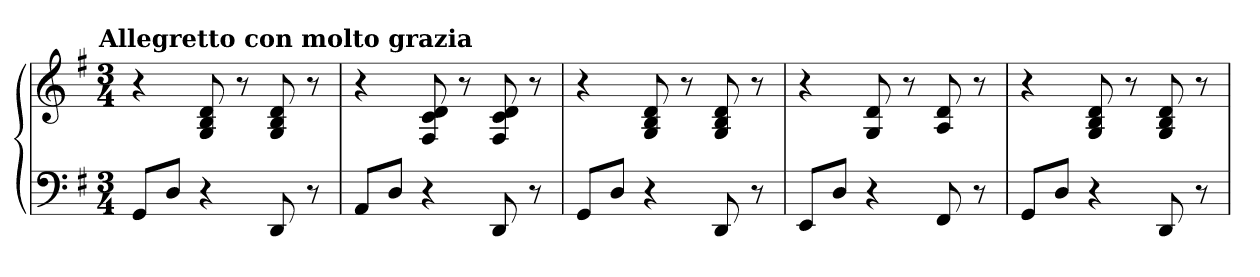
**kern	**kern
*part1	*part1
*staff2	*staff1
*clefF4	*clefG2
*k[f#]	*k[f#]
!!LO:TX:omd:t=Allegretto con molto grazia
*M3/4	*M3/4
*MM120	*MM120
=1	=1
8GG/L	4r
8D/J	.
4r	8G/ 8B/ 8d/
.	8r
8DD/	8G/ 8B/ 8d/
8r	8r
=2	=2
8AA/L	4r
8D/J	.
4r	8F#/ 8c/ 8d/
.	8r
8DD/	8F#/ 8c/ 8d/
8r	8r
=3	=3
8GG/L	4r
8D/J	.
4r	8G/ 8B/ 8d/
.	8r
8DD/	8G/ 8B/ 8d/
8r	8r
=4	=4
8EE/L	4r
8D/J	.
4r	8G/ 8d/
.	8r
8FF#/	8A/ 8d/
8r	8r
=5	=5
8GG/L	4r
8D/J	.
4r	8G/ 8B/ 8d/
.	8r
8DD/	8G/ 8B/ 8d/
8r	8r
=	=
*-	*-
